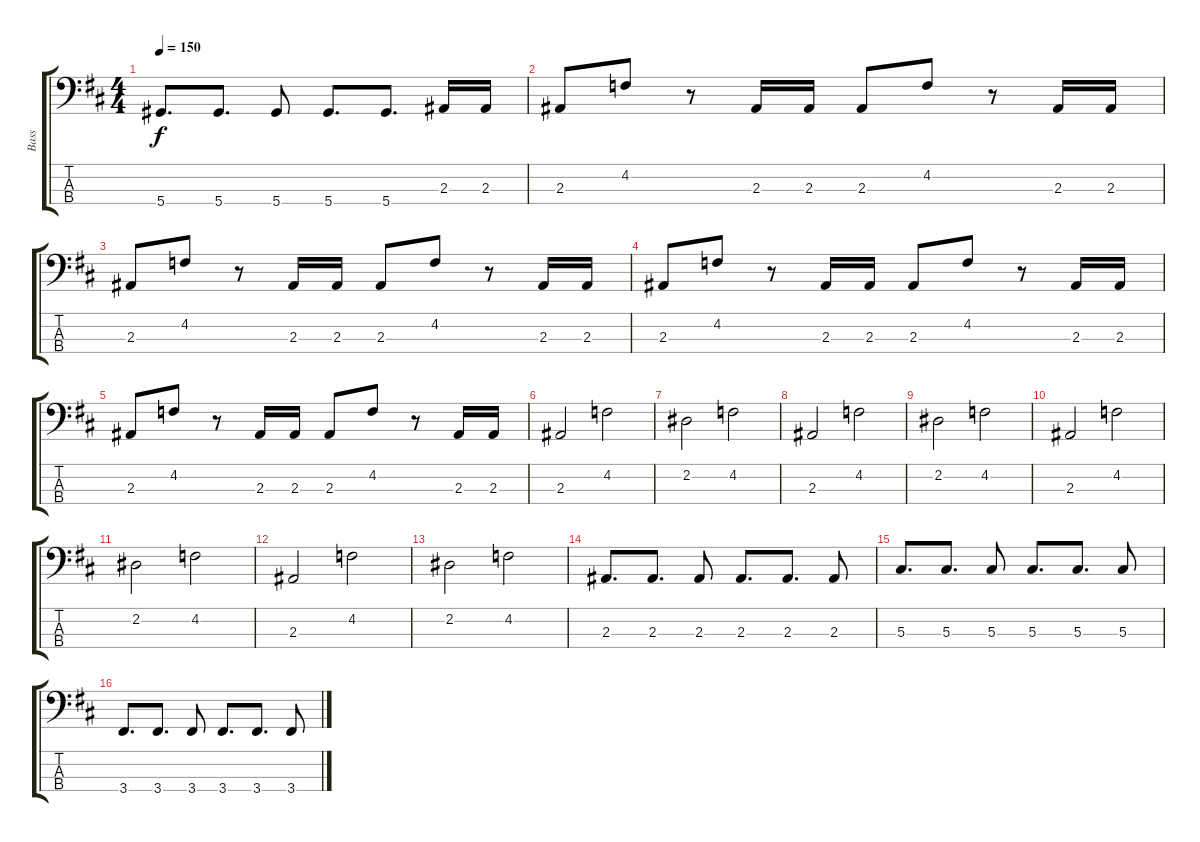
\track ("Bass" "Bass") {instrument electricbasspick}
\staff {score tabs}
\tuning (Gb2 Db2 Ab1 Eb1) {hide}
\ts (4 4)
\tempo 150
\clef f4
\ks d
5.4.8{d dy f} 5.4.8{d} 5.4.8 5.4.8{d} 5.4.8{d} 2.3.16 2.3.16 |
2.3.8 4.2.8 r.8 2.3.16 2.3.16 2.3.8 4.2.8 r.8 2.3.16 2.3.16 |
2.3.8 4.2.8 r.8 2.3.16 2.3.16 2.3.8 4.2.8 r.8 2.3.16 2.3.16 |
2.3.8 4.2.8 r.8 2.3.16 2.3.16 2.3.8 4.2.8 r.8 2.3.16 2.3.16 |
2.3.8 4.2.8 r.8 2.3.16 2.3.16 2.3.8 4.2.8 r.8 2.3.16 2.3.16 |
2.3.2 4.2.2 |
2.2.2 4.2.2 |
2.3.2 4.2.2 |
2.2.2 4.2.2 |
2.3.2 4.2.2 |
2.2.2 4.2.2 |
2.3.2 4.2.2 |
2.2.2 4.2.2 |
2.3.8{d} 2.3.8{d} 2.3.8 2.3.8{d} 2.3.8{d} 2.3.8 |
5.3.8{d} 5.3.8{d} 5.3.8 5.3.8{d} 5.3.8{d} 5.3.8 |
3.4.8{d} 3.4.8{d} 3.4.8 3.4.8{d} 3.4.8{d} 3.4.8
